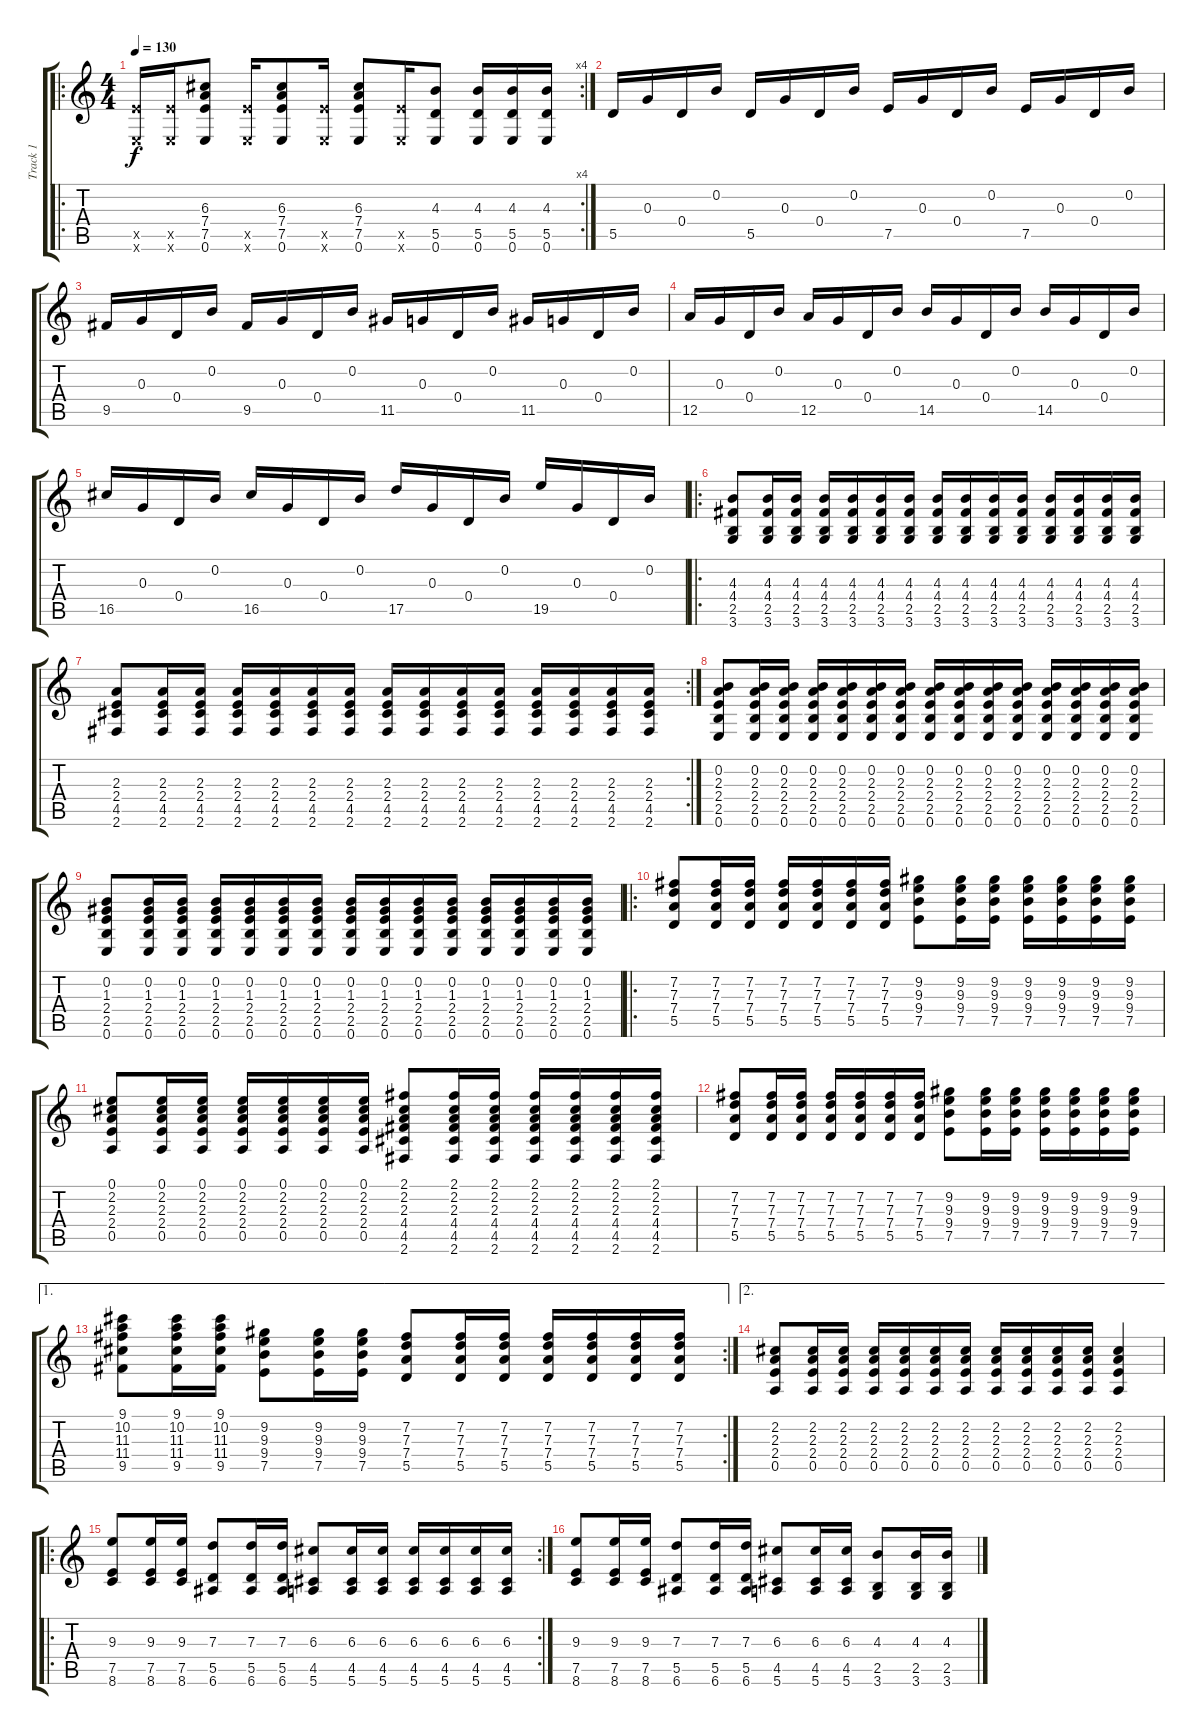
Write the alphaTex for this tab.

\track ("Track 1" "Track 1") {instrument electricguitarjazz}
\staff {score tabs}
\tuning (E4 B3 G3 D3 A2 E2) {hide}
\ro
\rc 4
\ts (4 4)
\tempo 130
\clef g2
\ks c
(7.5{x} 0.6{x}).16{dy f} (7.5{x} 0.6{x}).16 (6.3 7.4 7.5 0.6).8 (7.5{x} 0.6{x}).16 (6.3 7.4 7.5 0.6).8 (7.5{x} 0.6{x}).16 (6.3 7.4 7.5 0.6).8 (7.5{x} 0.6{x}).16 (4.3 5.5 0.6).8 (4.3 5.5 0.6).16 (4.3 5.5 0.6).16 (4.3 5.5 0.6).16 |
5.5.16 0.3.16 0.4.16 0.2.16 5.5.16 0.3.16 0.4.16 0.2.16 7.5.16 0.3.16 0.4.16 0.2.16 7.5.16 0.3.16 0.4.16 0.2.16 |
9.5.16 0.3.16 0.4.16 0.2.16 9.5.16 0.3.16 0.4.16 0.2.16 11.5.16 0.3.16 0.4.16 0.2.16 11.5.16 0.3.16 0.4.16 0.2.16 |
12.5.16 0.3.16 0.4.16 0.2.16 12.5.16 0.3.16 0.4.16 0.2.16 14.5.16 0.3.16 0.4.16 0.2.16 14.5.16 0.3.16 0.4.16 0.2.16 |
16.5.16 0.3.16 0.4.16 0.2.16 16.5.16 0.3.16 0.4.16 0.2.16 17.5.16 0.3.16 0.4.16 0.2.16 19.5.16 0.3.16 0.4.16 0.2.16 |
\ro
(4.3 4.4 2.5 3.6).8 (4.3 4.4 2.5 3.6).16 (4.3 4.4 2.5 3.6).16 (4.3 4.4 2.5 3.6).16 (4.3 4.4 2.5 3.6).16 (4.3 4.4 2.5 3.6).16 (4.3 4.4 2.5 3.6).16 (4.3 4.4 2.5 3.6).16 (4.3 4.4 2.5 3.6).16 (4.3 4.4 2.5 3.6).16 (4.3 4.4 2.5 3.6).16 (4.3 4.4 2.5 3.6).16 (4.3 4.4 2.5 3.6).16 (4.3 4.4 2.5 3.6).16 (4.3 4.4 2.5 3.6).16 |
\rc 2
(2.3 2.4 4.5 2.6).8 (2.3 2.4 4.5 2.6).16 (2.3 2.4 4.5 2.6).16 (2.3 2.4 4.5 2.6).16 (2.3 2.4 4.5 2.6).16 (2.3 2.4 4.5 2.6).16 (2.3 2.4 4.5 2.6).16 (2.3 2.4 4.5 2.6).16 (2.3 2.4 4.5 2.6).16 (2.3 2.4 4.5 2.6).16 (2.3 2.4 4.5 2.6).16 (2.3 2.4 4.5 2.6).16 (2.3 2.4 4.5 2.6).16 (2.3 2.4 4.5 2.6).16 (2.3 2.4 4.5 2.6).16 |
(0.2 2.3 2.4 2.5 0.6).8 (0.2 2.3 2.4 2.5 0.6).16 (0.2 2.3 2.4 2.5 0.6).16 (0.2 2.3 2.4 2.5 0.6).16 (0.2 2.3 2.4 2.5 0.6).16 (0.2 2.3 2.4 2.5 0.6).16 (0.2 2.3 2.4 2.5 0.6).16 (0.2 2.3 2.4 2.5 0.6).16 (0.2 2.3 2.4 2.5 0.6).16 (0.2 2.3 2.4 2.5 0.6).16 (0.2 2.3 2.4 2.5 0.6).16 (0.2 2.3 2.4 2.5 0.6).16 (0.2 2.3 2.4 2.5 0.6).16 (0.2 2.3 2.4 2.5 0.6).16 (0.2 2.3 2.4 2.5 0.6).16 |
(0.2 1.3 2.4 2.5 0.6).8 (0.2 1.3 2.4 2.5 0.6).16 (0.2 1.3 2.4 2.5 0.6).16 (0.2 1.3 2.4 2.5 0.6).16 (0.2 1.3 2.4 2.5 0.6).16 (0.2 1.3 2.4 2.5 0.6).16 (0.2 1.3 2.4 2.5 0.6).16 (0.2 1.3 2.4 2.5 0.6).16 (0.2 1.3 2.4 2.5 0.6).16 (0.2 1.3 2.4 2.5 0.6).16 (0.2 1.3 2.4 2.5 0.6).16 (0.2 1.3 2.4 2.5 0.6).16 (0.2 1.3 2.4 2.5 0.6).16 (0.2 1.3 2.4 2.5 0.6).16 (0.2 1.3 2.4 2.5 0.6).16 |
\ro
(7.2 7.3 7.4 5.5).8 (7.2 7.3 7.4 5.5).16 (7.2 7.3 7.4 5.5).16 (7.2 7.3 7.4 5.5).16 (7.2 7.3 7.4 5.5).16 (7.2 7.3 7.4 5.5).16 (7.2 7.3 7.4 5.5).16 (9.2 9.3 9.4 7.5).8 (9.2 9.3 9.4 7.5).16 (9.2 9.3 9.4 7.5).16 (9.2 9.3 9.4 7.5).16 (9.2 9.3 9.4 7.5).16 (9.2 9.3 9.4 7.5).16 (9.2 9.3 9.4 7.5).16 |
(0.1 2.2 2.3 2.4 0.5).8 (0.1 2.2 2.3 2.4 0.5).16 (0.1 2.2 2.3 2.4 0.5).16 (0.1 2.2 2.3 2.4 0.5).16 (0.1 2.2 2.3 2.4 0.5).16 (0.1 2.2 2.3 2.4 0.5).16 (0.1 2.2 2.3 2.4 0.5).16 (2.1 2.2 2.3 4.4 4.5 2.6).8 (2.1 2.2 2.3 4.4 4.5 2.6).16 (2.1 2.2 2.3 4.4 4.5 2.6).16 (2.1 2.2 2.3 4.4 4.5 2.6).16 (2.1 2.2 2.3 4.4 4.5 2.6).16 (2.1 2.2 2.3 4.4 4.5 2.6).16 (2.1 2.2 2.3 4.4 4.5 2.6).16 |
(7.2 7.3 7.4 5.5).8 (7.2 7.3 7.4 5.5).16 (7.2 7.3 7.4 5.5).16 (7.2 7.3 7.4 5.5).16 (7.2 7.3 7.4 5.5).16 (7.2 7.3 7.4 5.5).16 (7.2 7.3 7.4 5.5).16 (9.2 9.3 9.4 7.5).8 (9.2 9.3 9.4 7.5).16 (9.2 9.3 9.4 7.5).16 (9.2 9.3 9.4 7.5).16 (9.2 9.3 9.4 7.5).16 (9.2 9.3 9.4 7.5).16 (9.2 9.3 9.4 7.5).16 |
\ae 1
\rc 2
(9.1 10.2 11.3 11.4 9.5).8 (9.1 10.2 11.3 11.4 9.5).16 (9.1 10.2 11.3 11.4 9.5).16 (9.2 9.3 9.4 7.5).8 (9.2 9.3 9.4 7.5).16 (9.2 9.3 9.4 7.5).16 (7.2 7.3 7.4 5.5).8 (7.2 7.3 7.4 5.5).16 (7.2 7.3 7.4 5.5).16 (7.2 7.3 7.4 5.5).16 (7.2 7.3 7.4 5.5).16 (7.2 7.3 7.4 5.5).16 (7.2 7.3 7.4 5.5).16 |
\ae 2
(2.2 2.3 2.4 0.5).8 (2.2 2.3 2.4 0.5).16 (2.2 2.3 2.4 0.5).16 (2.2 2.3 2.4 0.5).16 (2.2 2.3 2.4 0.5).16 (2.2 2.3 2.4 0.5).16 (2.2 2.3 2.4 0.5).16 (2.2 2.3 2.4 0.5).16 (2.2 2.3 2.4 0.5).16 (2.2 2.3 2.4 0.5).16 (2.2 2.3 2.4 0.5).16 (2.2 2.3 2.4 0.5).4 |
\ro
\rc 2
(9.3 7.5 8.6).8 (9.3 7.5 8.6).16 (9.3 7.5 8.6).16 (7.3 5.5 6.6).8 (7.3 5.5 6.6).16 (7.3 5.5 6.6).16 (6.3 4.5 5.6).8 (6.3 4.5 5.6).16 (6.3 4.5 5.6).16 (6.3 4.5 5.6).16 (6.3 4.5 5.6).16 (6.3 4.5 5.6).16 (6.3 4.5 5.6).16 |
(9.3 7.5 8.6).8 (9.3 7.5 8.6).16 (9.3 7.5 8.6).16 (7.3 5.5 6.6).8 (7.3 5.5 6.6).16 (7.3 5.5 6.6).16 (6.3 4.5 5.6).8 (6.3 4.5 5.6).16 (6.3 4.5 5.6).16 (4.3 2.5 3.6).8 (4.3 2.5 3.6).16 (4.3 2.5 3.6).16
